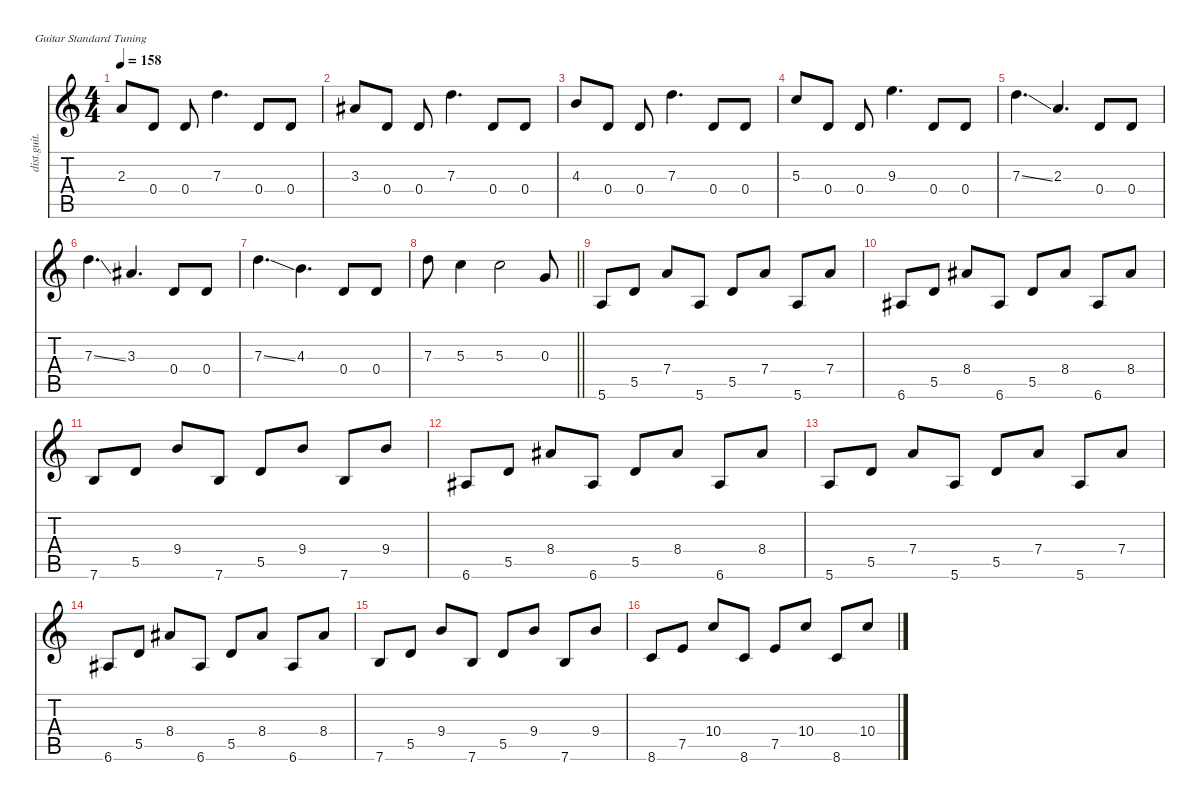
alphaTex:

\defaultSystemsLayout 4
\hideDynamics
\bracketExtendMode nobrackets
\otherSystemsTrackNameOrientation horizontal
\track ("Guitar 1" "dist.guit.") {defaultSystemsLayout 4 mute instrument distortionguitar}
\staff {score tabs}
\tuning (E4 B3 G3 D3 A2 E2)
\ts (4 4)
\tempo 158
\clef g2
\ks c
2.3.8{dy f beam Up} 0.4.8{beam Up} 0.4.8{beam Up} 7.3.4{d beam Down} 0.4.8{beam Up} 0.4.8{beam Up} |
3.3{acc #}.8{beam Up} 0.4.8{beam Up} 0.4.8{beam Up} 7.3.4{d beam Down} 0.4.8{beam Up} 0.4.8{beam Up} |
4.3.8{beam Up} 0.4.8{beam Up} 0.4.8{beam Up} 7.3.4{d beam Down} 0.4.8{beam Up} 0.4.8{beam Up} |
5.3.8{beam Up} 0.4.8{beam Up} 0.4.8{beam Up} 9.3.4{d beam Down} 0.4.8{beam Up} 0.4.8{beam Up} |
7.3{ss}.4{d beam Down} 2.3.4{d beam Up} 0.4.8{beam Up} 0.4.8{beam Up} |
7.3{ss}.4{d beam Down} 3.3{acc #}.4{d beam Up} 0.4.8{beam Up} 0.4.8{beam Up} |
7.3{ss}.4{d beam Down} 4.3.4{d beam Down} 0.4.8{beam Up} 0.4.8{beam Up} |
\barLineRight lightlight
7.3.8{beam Down} 5.3.4{beam Down} 5.3.2{beam Down} 0.3.8{beam Up} |
5.6.8{beam Up} 5.5.8{beam Up} 7.4.8{beam Up} 5.6.8{beam Up} 5.5.8{beam Up} 7.4.8{beam Up} 5.6.8{beam Up} 7.4.8{beam Up} |
6.6{acc #}.8{beam Up} 5.5.8{beam Up} 8.4{acc #}.8{beam Up} 6.6{acc #}.8{beam Up} 5.5.8{beam Up} 8.4{acc #}.8{beam Up} 6.6{acc #}.8{beam Up} 8.4{acc #}.8{beam Up} |
7.6.8{beam Up} 5.5.8{beam Up} 9.4.8{beam Up} 7.6.8{beam Up} 5.5.8{beam Up} 9.4.8{beam Up} 7.6.8{beam Up} 9.4.8{beam Up} |
6.6{acc #}.8{beam Up} 5.5.8{beam Up} 8.4{acc #}.8{beam Up} 6.6{acc #}.8{beam Up} 5.5.8{beam Up} 8.4{acc #}.8{beam Up} 6.6{acc #}.8{beam Up} 8.4{acc #}.8{beam Up} |
5.6.8{beam Up} 5.5.8{beam Up} 7.4.8{beam Up} 5.6.8{beam Up} 5.5.8{beam Up} 7.4.8{beam Up} 5.6.8{beam Up} 7.4.8{beam Up} |
6.6{acc #}.8{beam Up} 5.5.8{beam Up} 8.4{acc #}.8{beam Up} 6.6{acc #}.8{beam Up} 5.5.8{beam Up} 8.4{acc #}.8{beam Up} 6.6{acc #}.8{beam Up} 8.4{acc #}.8{beam Up} |
7.6.8{beam Up} 5.5.8{beam Up} 9.4.8{beam Up} 7.6.8{beam Up} 5.5.8{beam Up} 9.4.8{beam Up} 7.6.8{beam Up} 9.4.8{beam Up} |
8.6.8{beam Up} 7.5.8{beam Up} 10.4.8{beam Up} 8.6.8{beam Up} 7.5.8{beam Up} 10.4.8{beam Up} 8.6.8{beam Up} 10.4.8{beam Up}
